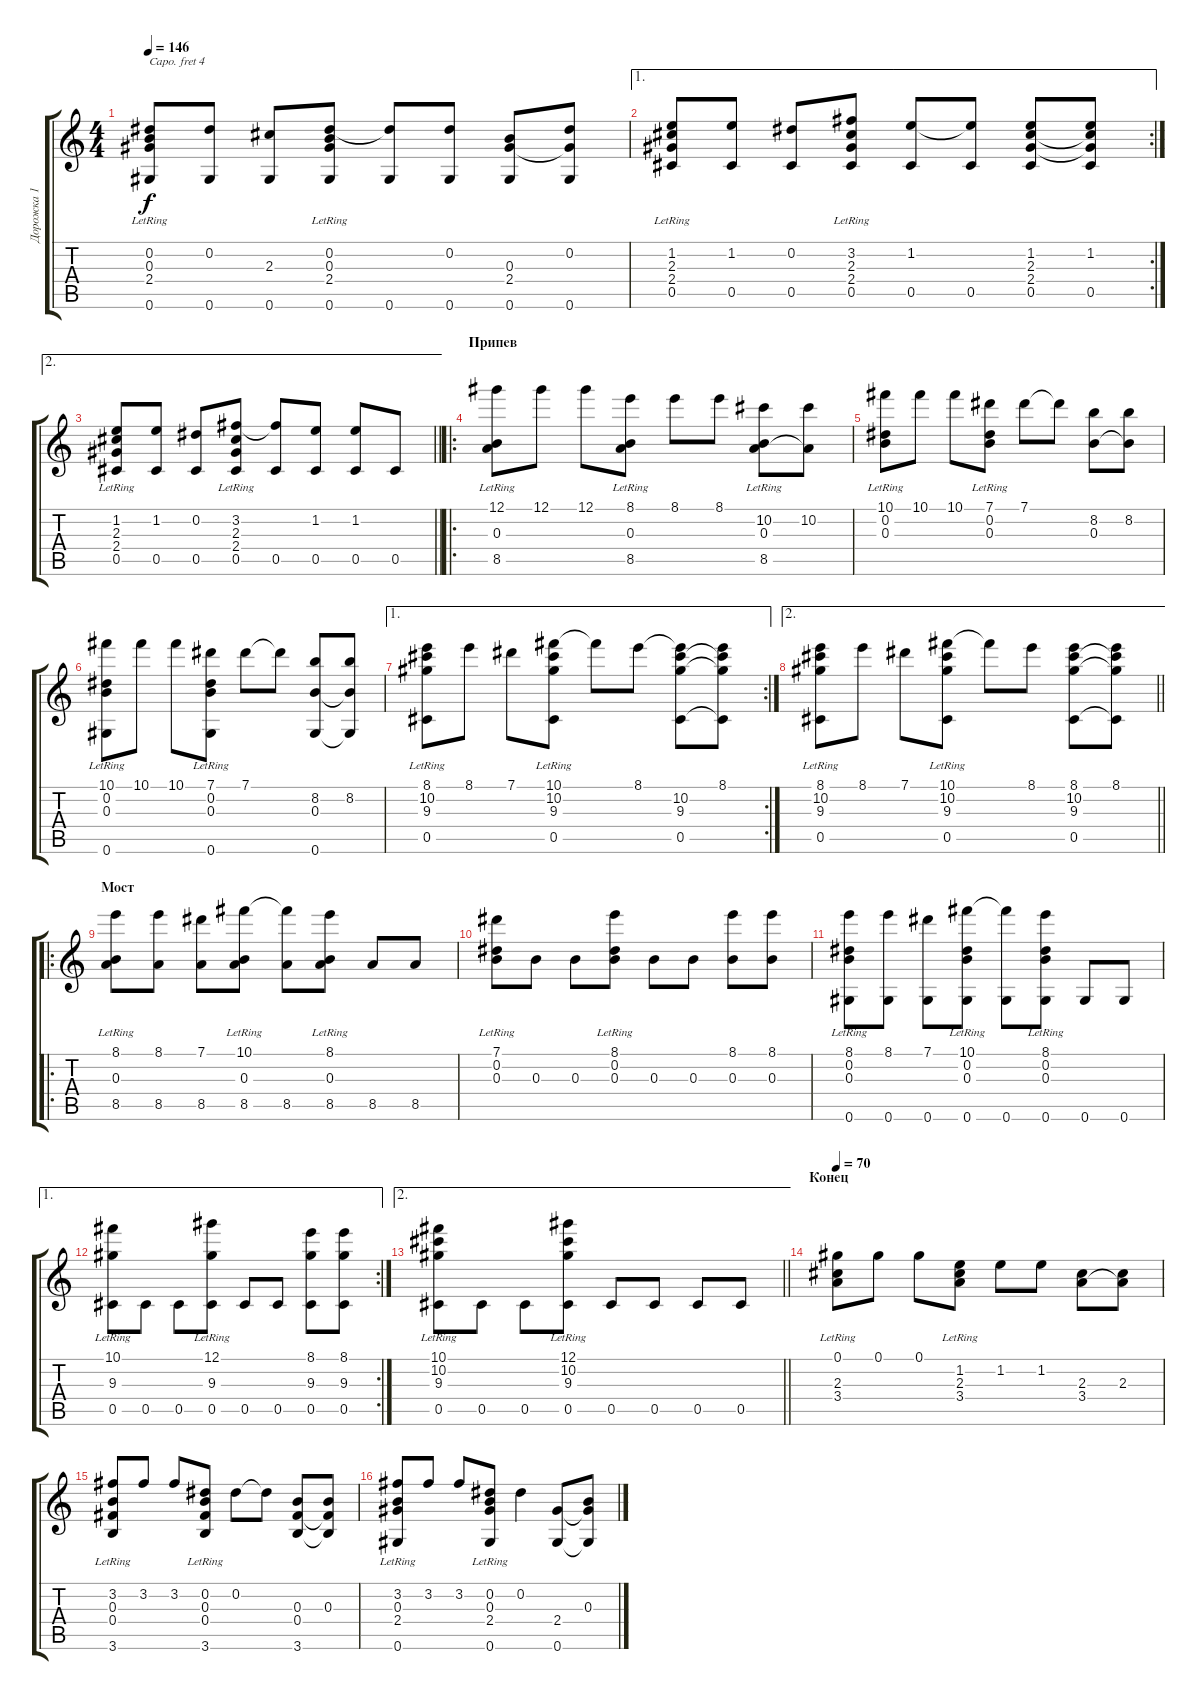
\track ("Дорожка 1" "Дорожка 1") {instrument acousticguitarnylon}
\staff {score tabs}
\capo 4
\tuning (E4 B3 G3 D3 A2 E2) {hide}
\ts (4 4)
\tempo 146
\clef g2
\ks c
(0.2 0.3{lr} 2.4{lr} 0.6{lr}).8{dy f} (0.2 0.6).8 (2.3 0.6).8 (0.2 0.3{lr} 2.4{lr} 0.6{lr}).8 (0.2{t} 0.6).8 (0.2 0.6).8 (0.3 2.4 0.6).8 (0.2 2.4{t} 0.6).8 |
\ae 1
\rc 2
(1.2 2.3{lr} 2.4{lr} 0.5{lr}).8 (1.2 0.5).8 (0.2 0.5).8 (3.2 2.3{lr} 2.4{lr} 0.5{lr}).8 (1.2 0.5).8 (1.2{t} 0.5).8 (1.2 2.3 2.4 0.5).8 (1.2 2.3{t} 2.4{t} 0.5).8 |
\ae 2
\barLineRight lightlight
(1.2 2.3{lr} 2.4{lr} 0.5{lr}).8 (1.2 0.5).8 (0.2 0.5).8 (3.2 2.3{lr} 2.4{lr} 0.5{lr}).8 (3.2{t} 0.5).8 (1.2 0.5).8 (1.2 0.5).8 0.5.8 |
\ro
\section ("" "Припев")
(12.1 0.3{lr} 8.5{lr}).8 12.1.8 12.1.8 (8.1 0.3{lr} 8.5{lr}).8 8.1.8 8.1.8 (10.2 0.3{lr} 8.5).8 (10.2 8.5{t}).8 |
(10.1 0.2{lr} 0.3{lr}).8 10.1.8 10.1.8 (7.1 0.2{lr} 0.3{lr}).8 7.1.8 7.1{t}.8 (8.2 0.3).8 (8.2 0.3{t}).8 |
(10.1 0.2{lr} 0.3{lr} 0.6{lr}).8 10.1.8 10.1.8 (7.1 0.2{lr} 0.3{lr} 0.6{lr}).8 7.1.8 7.1{t}.8 (8.2 0.3 0.6).8 (8.2 0.3{t} 0.6{t}).8 |
\ae 1
\rc 2
(8.1 10.2{lr} 9.3{lr} 0.5{lr}).8 8.1.8 7.1.8 (10.1 10.2{lr} 9.3{lr} 0.5{lr}).8 10.1{t}.8 8.1.8 (8.1{t} 10.2 9.3 0.5).8 (8.1 10.2{t} 9.3{t} 0.5{t}).8 |
\ae 2
\barLineRight lightlight
(8.1 10.2{lr} 9.3{lr} 0.5{lr}).8 8.1.8 7.1.8 (10.1 10.2{lr} 9.3{lr} 0.5{lr}).8 10.1{t}.8 8.1.8 (8.1 10.2 9.3 0.5).8 (8.1 10.2{t} 9.3{t} 0.5{t}).8 |
\ro
\section ("" "Мост")
(8.1 0.3{lr} 8.5).8 (8.1 8.5).8 (7.1 8.5).8 (10.1 0.3{lr} 8.5).8 (10.1{t} 8.5).8 (8.1 0.3{lr} 8.5).8 8.5.8 8.5.8 |
(7.1{lr} 0.2{lr} 0.3).8 0.3.8 0.3.8 (8.1{lr} 0.2{lr} 0.3).8 0.3.8 0.3.8 (8.1 0.3).8 (8.1 0.3).8 |
(8.1 0.2{lr} 0.3{lr} 0.6).8 (8.1 0.6).8 (7.1 0.6).8 (10.1 0.2{lr} 0.3{lr} 0.6).8 (10.1{t} 0.6).8 (8.1 0.2{lr} 0.3{lr} 0.6).8 0.6.8 0.6.8 |
\ae 1
\rc 2
(10.1{lr} 9.3{lr} 0.5).8 0.5.8 0.5.8 (12.1{lr} 9.3{lr} 0.5).8 0.5.8 0.5.8 (8.1 9.3 0.5).8 (8.1 9.3 0.5).8 |
\ae 2
\barLineRight lightlight
(10.1{lr} 10.2 9.3{lr} 0.5).8 0.5.8 0.5.8 (12.1{lr} 10.2{lr} 9.3{lr} 0.5).8 0.5.8 0.5.8 0.5.8 0.5.8 |
\section ("" "Конец")
\tempo 70
(0.1 2.3{lr} 3.4{lr}).8 0.1.8 0.1.8 (1.2 2.3{lr} 3.4{lr}).8 1.2.8 1.2.8 (2.3 3.4).8 (2.3 3.4{t}).8 |
(3.2 0.3{lr} 0.4{lr} 3.6{lr}).8 3.2.8 3.2.8 (0.2 0.3{lr} 0.4{lr} 3.6{lr}).8 0.2.8 0.2{t}.8 (0.3 0.4 3.6).8 (0.3 0.4{t} 3.6{t}).8 |
(3.2 0.3{lr} 2.4{lr} 0.6{lr}).8 3.2.8 3.2.8 (0.2 0.3{lr} 2.4{lr} 0.6{lr}).8 0.2.4 (2.4 0.6).8 (0.3 2.4{t} 0.6{t}).8
